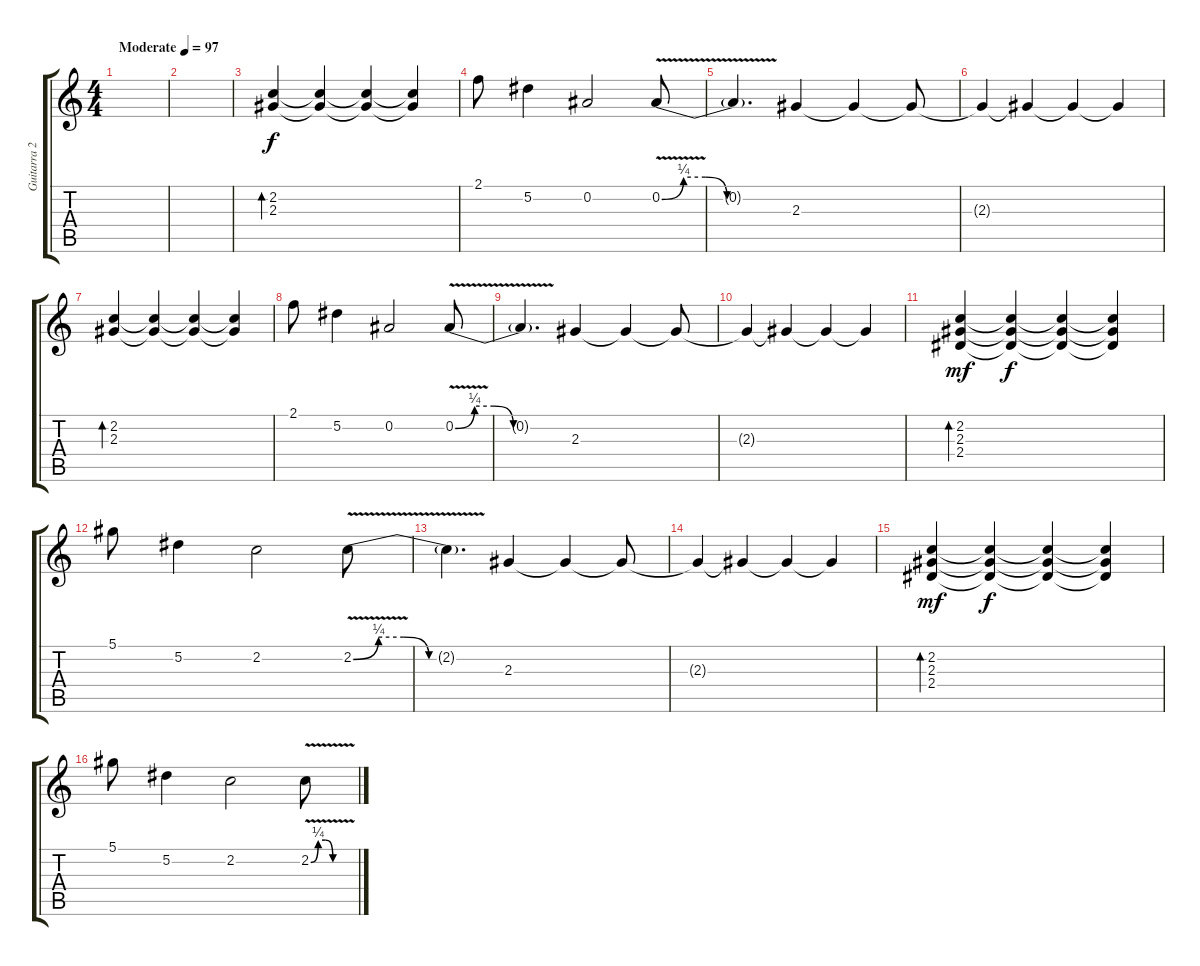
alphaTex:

\track ("Guitarra 2" "Guitarra 2") {instrument overdrivenguitar}
\staff {score tabs}
\tuning (Eb4 Bb3 Gb3 Db3 Ab2 Eb2) {hide}
\ts (4 4)
\tempo (97 "Moderate")
\clef g2
\ks c
|
|
(2.2 2.3).4{bd 60 volume 12} (2.2{t} 2.3{t}).4 (2.2{t} 2.3{t}).4 (2.2{t} 2.3{t}).4 |
2.1.8 5.2.4 0.2.2 0.2{be (custom 0 0 10 1 20 1 30 0 60 0) v}.8 |
0.2{t}.4{d} 2.3.4 2.3{t}.4 2.3{t}.8 |
2.3{t}.4 2.3{t}.4 2.3{t}.4 2.3{t}.4 |
(2.2 2.3).4{bd 120} (2.2{t} 2.3{t}).4 (2.2{t} 2.3{t}).4 (2.2{t} 2.3{t}).4 |
2.1.8 5.2.4 0.2.2 0.2{be (custom 0 0 10 1 20 1 30 0 60 0) v}.8 |
0.2{t}.4{d} 2.3.4 2.3{t}.4 2.3{t}.8 |
2.3{t}.4 2.3{t}.4 2.3{t}.4 2.3{t}.4 |
(2.2 2.3 2.4).4{bd 120 dy mf} (2.2{t} 2.3{t} 2.4{t}).4{dy f} (2.2{t} 2.3{t} 2.4{t}).4 (2.2{t} 2.3{t} 2.4{t}).4 |
5.1.8 5.2.4 2.2.2 2.2{be (custom 0 0 10 1 20 1 30 0 60 0) v}.8 |
2.2{t}.4{d} 2.3.4 2.3{t}.4 2.3{t}.8 |
2.3{t}.4 2.3{t}.4 2.3{t}.4 2.3{t}.4 |
(2.2 2.3 2.4).4{bd 120 dy mf} (2.2{t} 2.3{t} 2.4{t}).4{dy f} (2.2{t} 2.3{t} 2.4{t}).4 (2.2{t} 2.3{t} 2.4{t}).4 |
5.1.8 5.2.4 2.2.2 2.2{be (custom 0 0 10 1 20 1 30 0 60 0) v}.8
